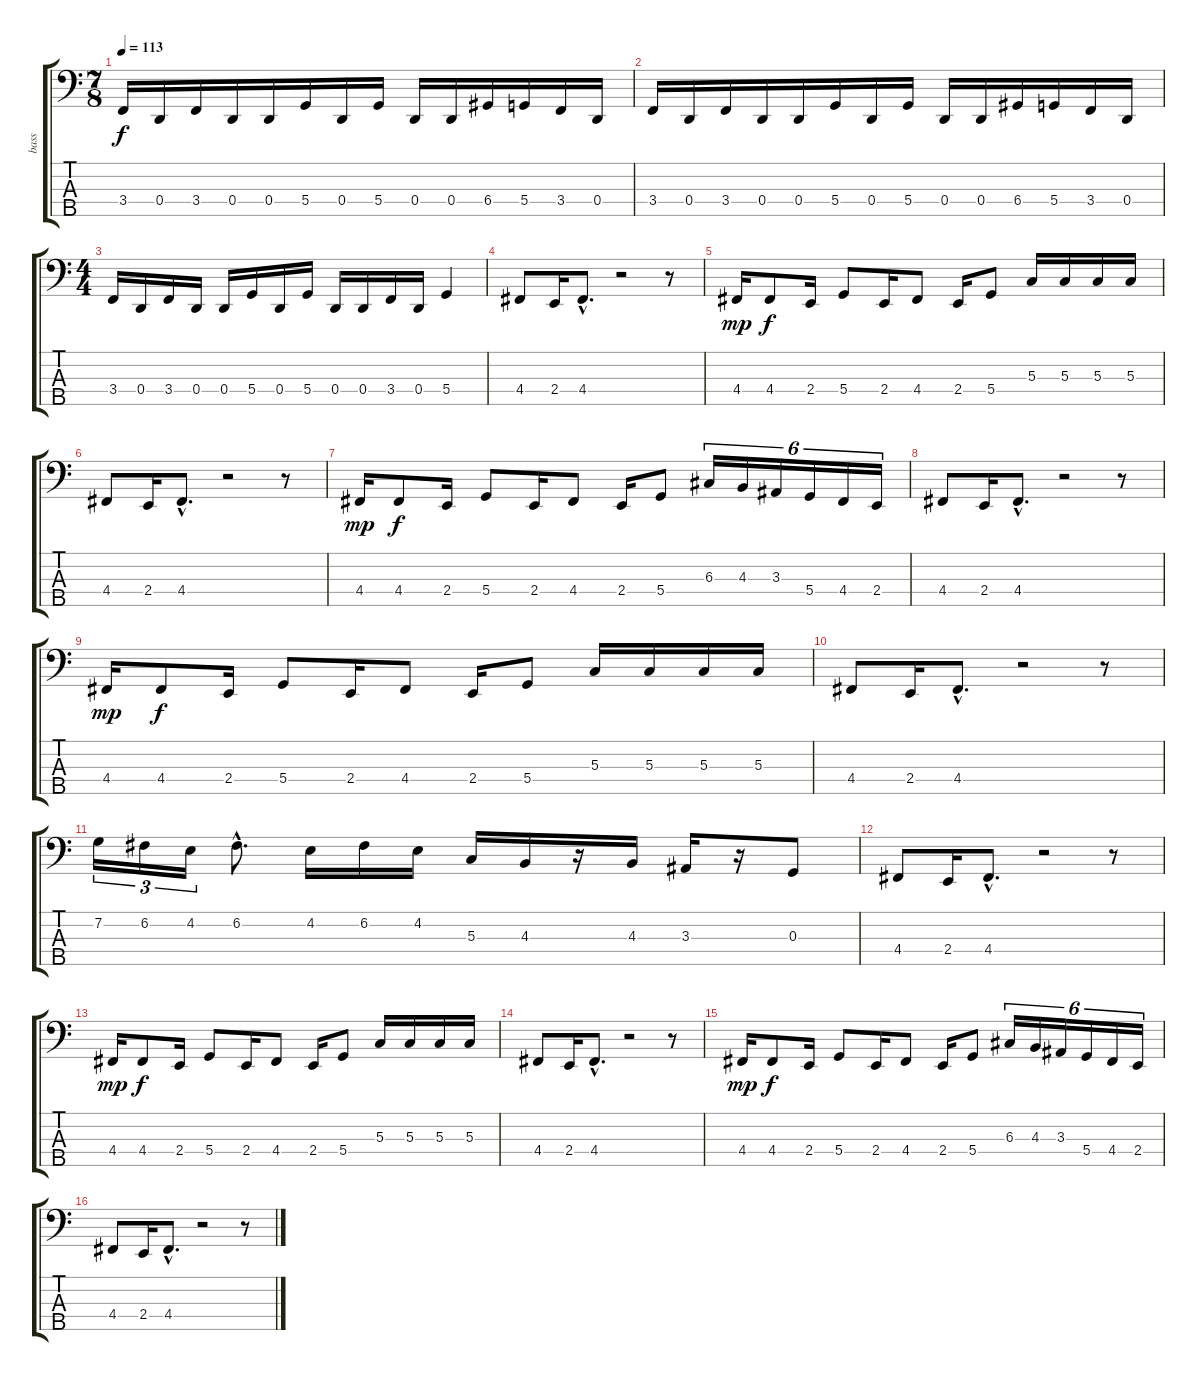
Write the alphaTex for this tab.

\track ("bass" "bass") {instrument electricbasspick}
\staff {score tabs}
\tuning (F2 C2 G1 D1 A0) {hide}
\ts (7 8)
\tempo 113
\clef f4
\ks c
3.4.16{dy f} 0.4.16 3.4.16 0.4.16 0.4.16 5.4.16 0.4.16 5.4.16 0.4.16 0.4.16 6.4.16 5.4.16 3.4.16 0.4.16 |
3.4.16 0.4.16 3.4.16 0.4.16 0.4.16 5.4.16 0.4.16 5.4.16 0.4.16 0.4.16 6.4.16 5.4.16 3.4.16 0.4.16 |
\ts (4 4)
3.4.16 0.4.16 3.4.16 0.4.16 0.4.16 5.4.16 0.4.16 5.4.16 0.4.16 0.4.16 3.4.16 0.4.16 5.4.4 |
4.4.8 2.4.16 4.4{hac}.8{d} r.2 r.8 |
4.4.16{dy mp} 4.4.8{dy f} 2.4.16 5.4.8 2.4.16 4.4.8 2.4.16 5.4.8 5.3.16 5.3.16 5.3.16 5.3.16 |
4.4.8 2.4.16 4.4{hac}.8{d} r.2 r.8 |
4.4.16{dy mp} 4.4.8{dy f} 2.4.16 5.4.8 2.4.16 4.4.8 2.4.16 5.4.8 6.3.16{tu (6 4)} 4.3.16{tu (6 4)} 3.3.16{tu (6 4)} 5.4.16{tu (6 4)} 4.4.16{tu (6 4)} 2.4.16{tu (6 4)} |
4.4.8 2.4.16 4.4{hac}.8{d} r.2 r.8 |
4.4.16{dy mp} 4.4.8{dy f} 2.4.16 5.4.8 2.4.16 4.4.8 2.4.16 5.4.8 5.3.16 5.3.16 5.3.16 5.3.16 |
4.4.8 2.4.16 4.4{hac}.8{d} r.2 r.8 |
7.2.16{tu (3 2)} 6.2.16{tu (3 2)} 4.2.16{tu (3 2)} 6.2{hac}.8{d} 4.2.16 6.2.16 4.2.16 5.3.16 4.3.16 r.16 4.3.16 3.3.16 r.16 0.3.8 |
4.4.8 2.4.16 4.4{hac}.8{d} r.2 r.8 |
4.4.16{dy mp} 4.4.8{dy f} 2.4.16 5.4.8 2.4.16 4.4.8 2.4.16 5.4.8 5.3.16 5.3.16 5.3.16 5.3.16 |
4.4.8 2.4.16 4.4{hac}.8{d} r.2 r.8 |
4.4.16{dy mp} 4.4.8{dy f} 2.4.16 5.4.8 2.4.16 4.4.8 2.4.16 5.4.8 6.3.16{tu (6 4)} 4.3.16{tu (6 4)} 3.3.16{tu (6 4)} 5.4.16{tu (6 4)} 4.4.16{tu (6 4)} 2.4.16{tu (6 4)} |
4.4.8 2.4.16 4.4{hac}.8{d} r.2 r.8
